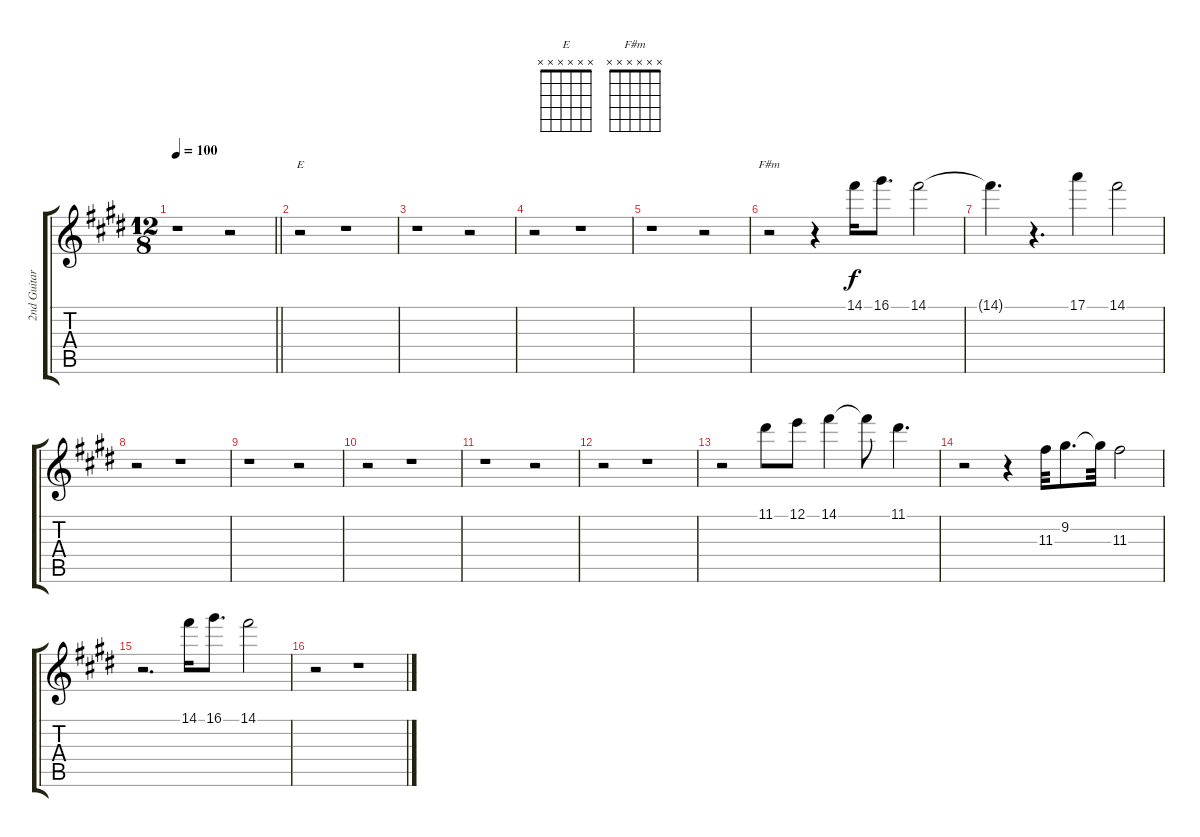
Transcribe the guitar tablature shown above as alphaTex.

\track ("2nd Guitar" "2nd Guitar") {instrument electricguitarclean}
\staff {score tabs}
\tuning (E4 B3 G3 D3 A2 E2) {hide}
\chord ("E" x x x x x x)
\chord ("F#m" x x x x x x)
\ts (12 8)
\tempo 100
\clef g2
\barLineRight lightlight
\ks e
r.1{dy f} r.2 |
r.2{ch "E"} r.1 |
r.1 r.2 |
r.2 r.1 |
r.1 r.2 |
r.2{ch "F#m"} r.4 14.1.16 16.1.8{d} 14.1.2 |
14.1{t}.4{d} r.4{d} 17.1.4 14.1.2 |
r.2 r.1 |
r.1 r.2 |
r.2 r.1 |
r.1 r.2 |
r.2 r.1 |
r.2 11.1.8 12.1.8 14.1.4 14.1{t}.8 11.1.4{d} |
r.2 r.4 11.3.32 9.2.8{d} 9.2{t}.32 11.3.2 |
r.2{d} 14.1.16 16.1.8{d} 14.1.2 |
r.2 r.1
